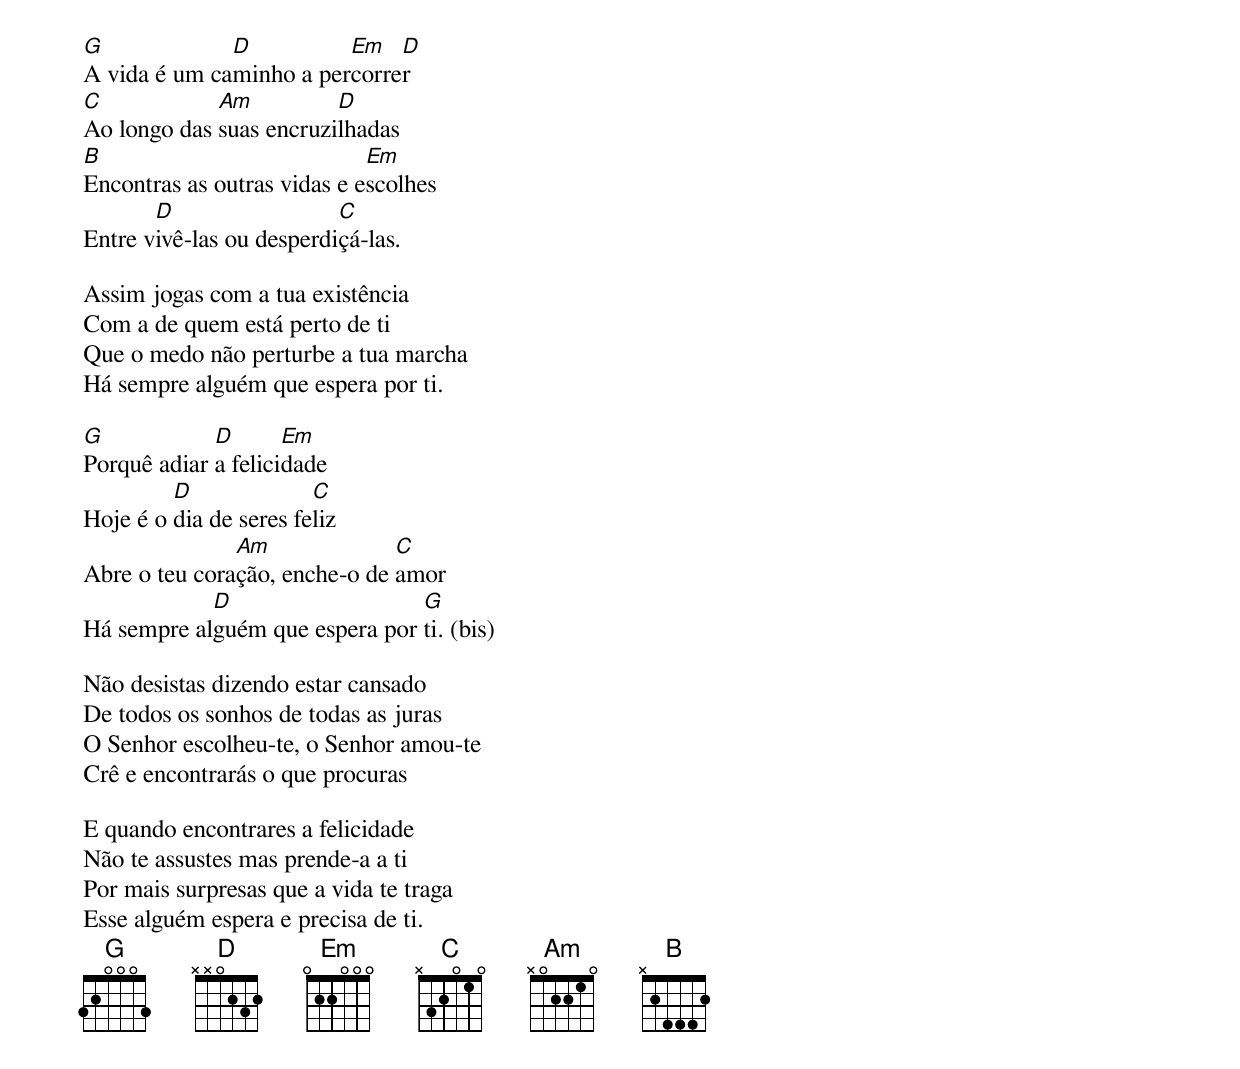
G             D          Em   D
A vida é um caminho a percorrer
C            Am          D
Ao longo das suas encruzilhadas
B                            Em
Encontras as outras vidas e escolhes
       D                  C
Entre vivê-las ou desperdiçá-las.

Assim jogas com a tua existência
Com a de quem está perto de ti
Que o medo não perturbe a tua marcha
Há sempre alguém que espera por ti.

G            D       Em
Porquê adiar a felicidade
         D              C
Hoje é o dia de seres feliz
               Am              C
Abre o teu coração, enche-o de amor
            D                   G
Há sempre alguém que espera por ti. (bis)

Não desistas dizendo estar cansado
De todos os sonhos de todas as juras
O Senhor escolheu-te, o Senhor amou-te
Crê e encontrarás o que procuras

E quando encontrares a felicidade
Não te assustes mas prende-a a ti
Por mais surpresas que a vida te traga
Esse alguém espera e precisa de ti.
